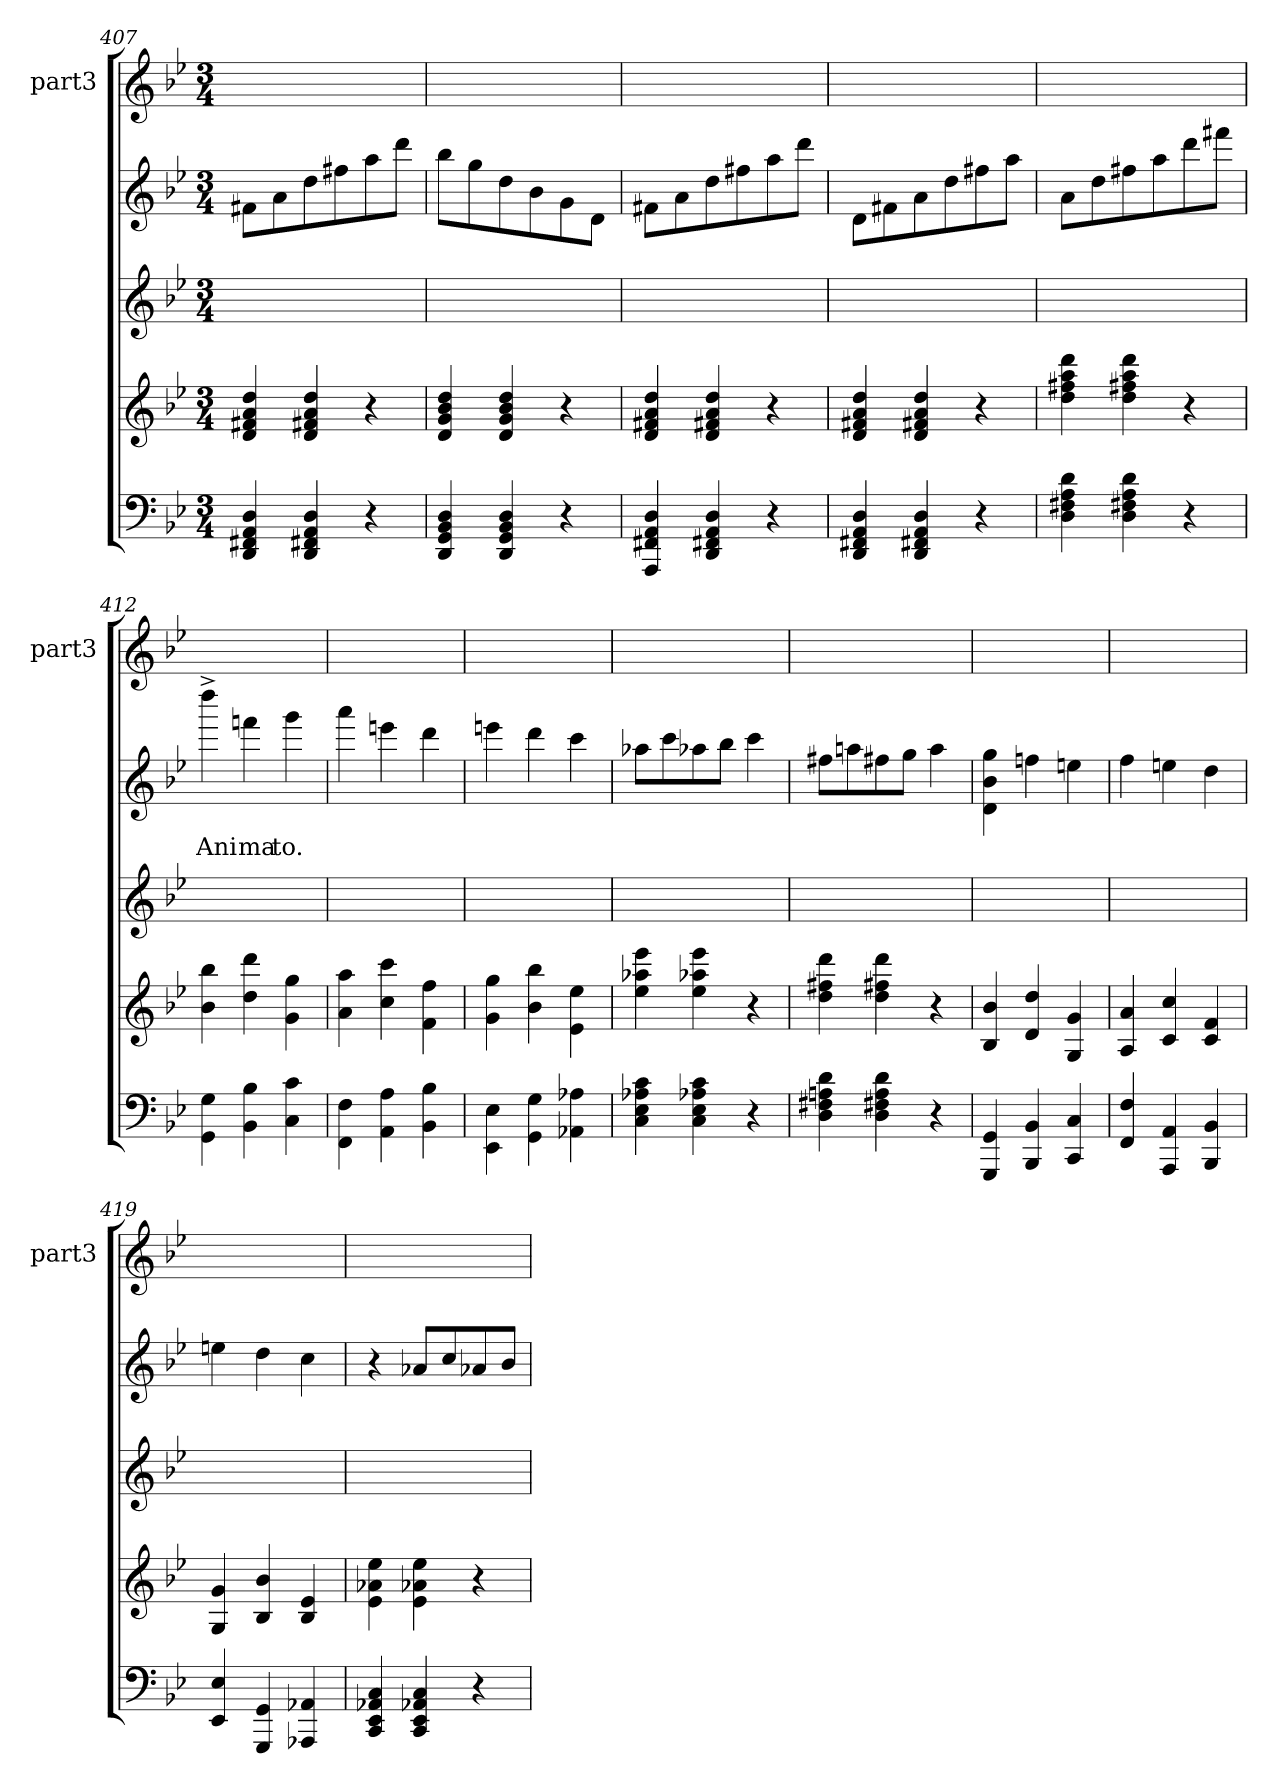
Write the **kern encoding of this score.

**kern	**kern	**kern	**kern	**text	**kern
*part3	*part3	*part2	*part2	*part2	*part1
*staff5	*staff4	*staff3	*staff2	*staff2	*staff1
*	*	*	*	*	*I"part3
*	*	*	*	*	*I'part3
*clefF4	*clefG2	*clefG2	*clefG2	*	*clefG2
*k[b-e-]	*k[b-e-]	*k[b-e-]	*k[b-e-]	*	*k[b-e-]
*M3/4	*M3/4	*M3/4	*M3/4	*	*M3/4
=407	=407	=407	=407	=407	=407
4Di/ 4AAi/ 4FF#Xi/ 4DDi/	4ddj/ 4aj/ 4f#Xj/ 4dj/	2.ryy	8f#Xj\L	.	2.ryy
.	.	.	8aj\	.	.
4Di/ 4AAi/ 4FF#Xi/ 4DDi/	4ddj/ 4aj/ 4f#Xj/ 4dj/	.	8ddj\	.	.
.	.	.	8ff#Xj\	.	.
4r	4r	.	8aaj\	.	.
.	.	.	8dddj\J	.	.
=408	=408	=408	=408	=408	=408
4Di/ 4BB-i/ 4GGi/ 4DDi/	4ddj/ 4b-j/ 4gj/ 4dj/	2.ryy	8bb-j\L	.	2.ryy
.	.	.	8ggj\	.	.
4Di/ 4BB-i/ 4GGi/ 4DDi/	4ddj/ 4b-j/ 4gj/ 4dj/	.	8ddj\	.	.
.	.	.	8b-j\	.	.
4r	4r	.	8gj\	.	.
.	.	.	8dj\J	.	.
=409	=409	=409	=409	=409	=409
4Di/ 4AAi/ 4FF#Xi/ 4AAAi/	4ddj/ 4aj/ 4f#Xj/ 4dj/	2.ryy	8f#Xj\L	.	2.ryy
.	.	.	8aj\	.	.
4Di/ 4AAi/ 4FF#Xi/ 4DDi/	4ddj/ 4aj/ 4f#Xj/ 4dj/	.	8ddj\	.	.
.	.	.	8ff#Xj\	.	.
4r	4r	.	8aaj\	.	.
.	.	.	8dddj\J	.	.
=410	=410	=410	=410	=410	=410
4Di/ 4AAi/ 4FF#Xi/ 4DDi/	4ddj/ 4aj/ 4f#Xj/ 4dj/	2.ryy	8dj\L	.	2.ryy
.	.	.	8f#Xj\	.	.
4Di/ 4AAi/ 4FF#Xi/ 4DDi/	4ddj/ 4aj/ 4f#Xj/ 4dj/	.	8aj\	.	.
.	.	.	8ddj\	.	.
4r	4r	.	8ff#Xj\	.	.
.	.	.	8aaj\J	.	.
=411	=411	=411	=411	=411	=411
4Di\ 4F#Xi\ 4Ai\ 4di\	4ddj\ 4ff#Xj\ 4aaj\ 4dddj\	2.ryy	8aj\L	.	2.ryy
.	.	.	8ddj\	.	.
4Di\ 4F#Xi\ 4Ai\ 4di\	4ddj\ 4ff#Xj\ 4aaj\ 4dddj\	.	8ff#Xj\	.	.
.	.	.	8aaj\	.	.
4r	4r	.	8dddj\	.	.
.	.	.	8fff#Xj\J	.	.
!!LO:LB:g=z
=412	=412	=412	=412	=412	=412
4GGi\ 4Gi\	4b-j\ 4bb-j\	2.ryy	4dddd^>j\	Ani	2.ryy
4BB-i\ 4B-i\	4ddj\ 4dddj\	.	4fffnj\	ma	.
4Ci\ 4ci\	4gj\ 4ggj\	.	4gggj\	to.	.
=413	=413	=413	=413	=413	=413
4FFi\ 4Fi\	4aj\ 4aaj\	2.ryy	4aaaj\	.	2.ryy
4AAi\ 4Ai\	4ccj\ 4cccj\	.	4eeej\	.	.
4BB-i\ 4B-i\	4fj\ 4ffj\	.	4dddj\	.	.
=414	=414	=414	=414	=414	=414
4EE-i\ 4E-i\	4gj\ 4ggj\	2.ryy	4eeej\	.	2.ryy
4GGi\ 4Gi\	4b-j\ 4bb-j\	.	4dddj\	.	.
4AA-Xi\ 4A-Xi\	4e-j\ 4ee-j\	.	4cccj\	.	.
=415	=415	=415	=415	=415	=415
4Ci\ 4E-i\ 4A-Xi\ 4ci\	4ee-j\ 4aa-Xj\ 4eee-j\	2.ryy	8aa-Xj\L	.	2.ryy
.	.	.	8cccj\	.	.
4Ci\ 4E-i\ 4ci\ 4A-Xi\	4ee-j\ 4aa-Xj\ 4eee-j\	.	8aa-Xj\	.	.
.	.	.	8bb-j\J	.	.
4r	4r	.	4cccj\	.	.
=416	=416	=416	=416	=416	=416
4Di\ 4F#Xi\ 4Ani\ 4di\	4ddj\ 4ff#Xj\ 4dddj\	2.ryy	8ff#Xj\L	.	2.ryy
.	.	.	8aanj\	.	.
4Di\ 4F#Xi\ 4Ai\ 4di\	4ddj\ 4ff#Xj\ 4dddj\	.	8ff#Xj\	.	.
.	.	.	8ggj\J	.	.
4r	4r	.	4aaj\	.	.
=417	=417	=417	=417	=417	=417
4GGi/ 4GGGi/	4b-j/ 4B-j/	2.ryy	4dj\ 4b-j\ 4ggj\	.	2.ryy
4BB-i/ 4BBB-i/	4ddj/ 4dj/	.	4ffnj\	.	.
4Ci/ 4CCi/	4gj/ 4Gj/	.	4eej\	.	.
=418	=418	=418	=418	=418	=418
4Fi/ 4FFi/	4aj/ 4Aj/	2.ryy	4ffj\	.	2.ryy
4AAi/ 4AAAi/	4ccj/ 4cj/	.	4eej\	.	.
4BB-i/ 4BBB-i/	4fj/ 4cj/	.	4ddj\	.	.
=419	=419	=419	=419	=419	=419
4E-i/ 4EE-i/	4gj/ 4Gj/	2.ryy	4eej\	.	2.ryy
4GGi/ 4GGGi/	4b-j/ 4B-j/	.	4ddj\	.	.
4AA-Xi/ 4AAA-Xi/	4e-j/ 4B-j/	.	4ccj\	.	.
!!LO:LB:g=z
=420	=420	=420	=420	=420	=420
4Ci/ 4AA-Xi/ 4EE-i/ 4CCi/	4e-j\ 4a-Xj\ 4ee-j\	2.ryy	4r	.	2.ryy
4Ci/ 4AA-Xi/ 4EE-i/ 4CCi/	4e-j\ 4a-Xj\ 4ee-j\	.	8a-Xj/L	.	.
.	.	.	8ccj/	.	.
4r	4r	.	8a-Xj/	.	.
.	.	.	8b-j/J	.	.
=	=	=	=	=	=
*-	*-	*-	*-	*-	*-
